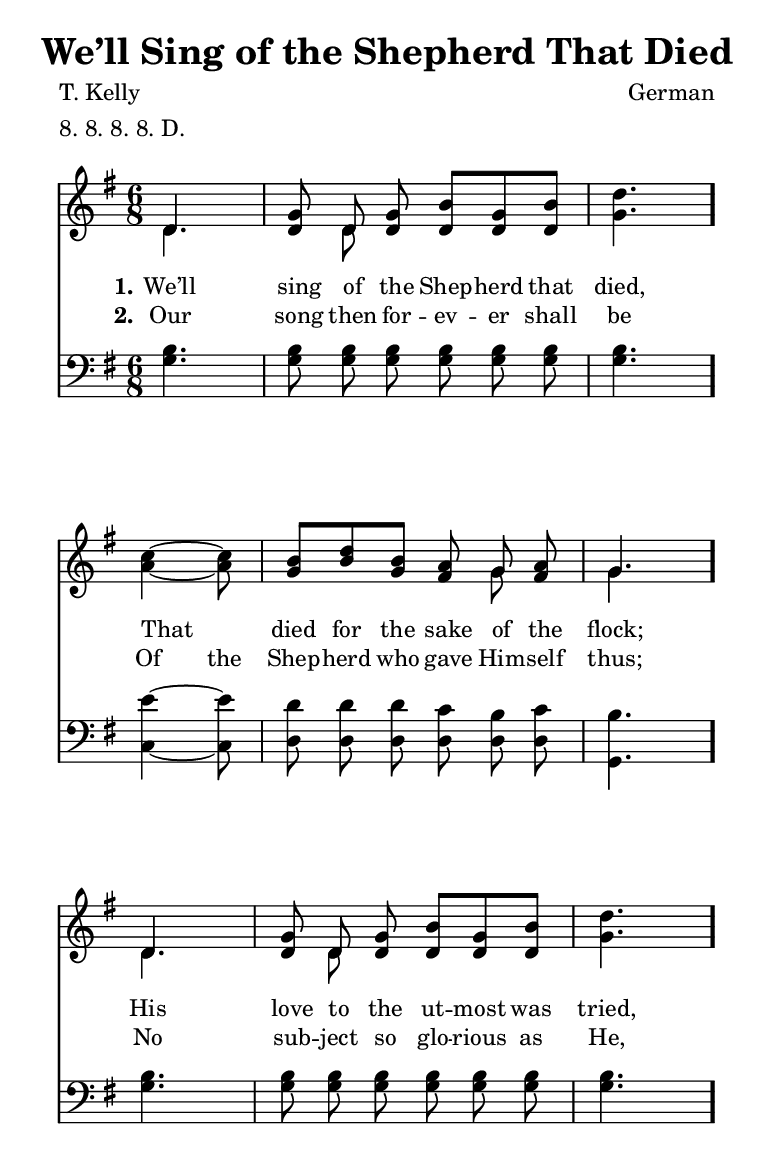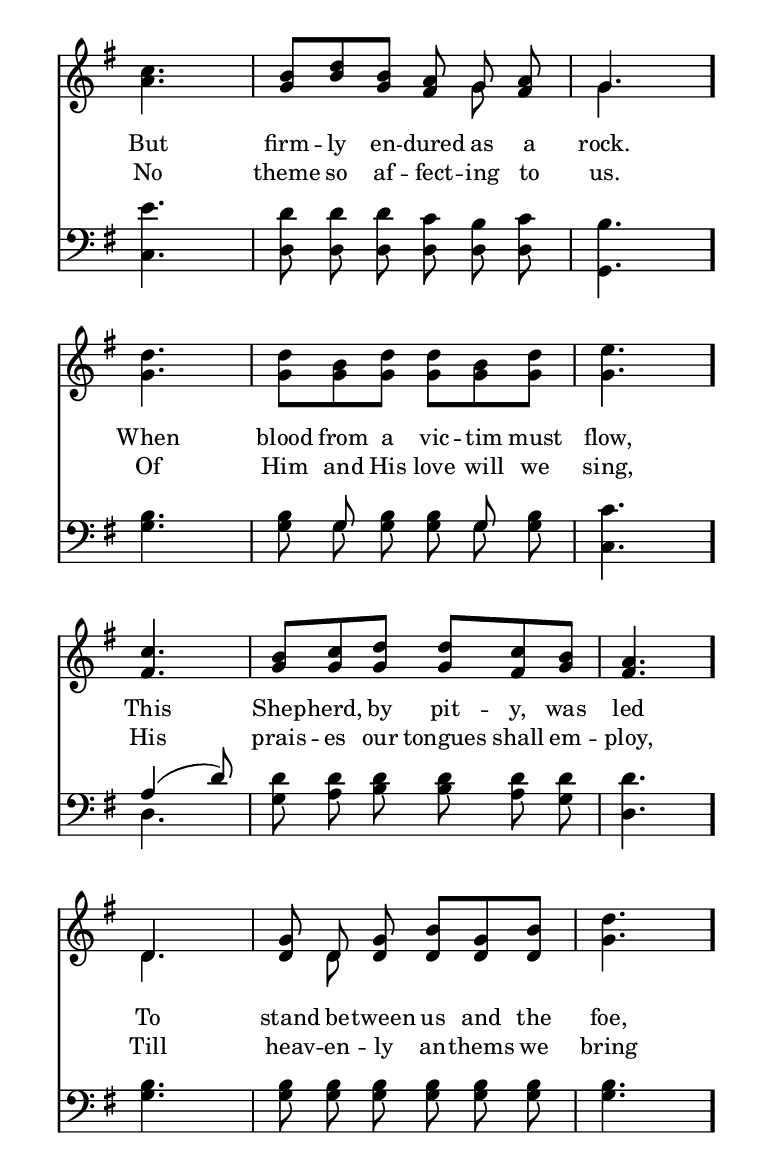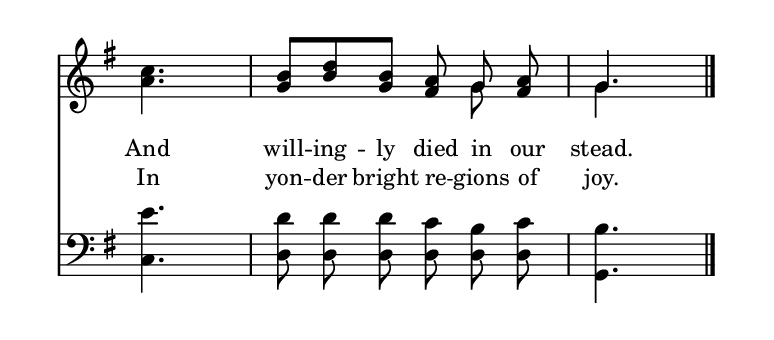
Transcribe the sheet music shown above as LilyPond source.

\include "common/global.ily"
\paper {
  \include "common/paper.ily"
  ragged-last-bottom = ##t
}

\header{
  hymnnumber = "208"
  title = "We’ll Sing of the Shepherd That Died"
  tunename = "De Fleury"
  meter = "8. 8. 8. 8. D."
  poet = "T. Kelly"
  composer = "German"
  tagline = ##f
}

global = {
  \include "common/overrides.ily"
  \override Staff.TimeSignature.style = #'numbered
  \time 6/8
  \override Score.MetronomeMark.transparent = ##t % hide all fermata changes too
  \tempo 4=80
  \key g \major
  \partial 4.
  \autoBeamOff
}

notesSoprano = {
\global
\relative c' {

  d4. g8 d g b g b | d4.
  c4 ~ c8 | b8 d b a g a | g4.
  d4. g8 d g b g b | d4.
  c4. | b8 d b a g a | g4.
  d'4. d8 b d d b d | e4.
  c4. | b8 c d d c b | a4.
  d,4. g8 d g b g b | d4.
  c4. | b8 d b a g a | g4.

  \bar "|."

}
}

notesAlto = {
\global
\relative e' {

  d4. | d8 d d d d d | g4.
  a4 ~ a8 | g b g fis g fis | g4.
  d4. | d8 d d d d d | g4.
  a4. | g8 b g fis g fis | g4.
  g4. | g8 g g g g g | g4.
  fis4. | g8 g g g fis g | fis4.
  d4. | d8 d d d d d | g4.
  a4. | g8 b g fis g fis | g4.

}
}

notesTenor = {
\global
\relative a {

  b4. | b8 b b b b b | b4.
  e4 ~ e8 | d8 d d c b c | b4.
  b4. | b8 b b b b b | b4.
  e4. | d8 d d c b c | b4.
  b4. | b8 g b b g b | c4.
  a4( d8) | d8 d d d d d | d4.
  b4. | b8 b b b b b | b4.
  e4. | d8 d d c b c | b4.

}
}

notesBass = {
\global
\relative f {

  g4. | g8 g g g g g | g4.
  c,4 ~ c8 | d8 d d d d d | g,4.
  g'4. | g8 g g g g g | g4.
  c,4. | d8 d d d d d | g,4.
  g'4. | g8 g g g g g | c,4.
  d4. | g8 a b b a g | d4.
  g4. | g8 g g g g g | g4.
  c,4. | d8 d d d d d | g,4.

}
}

wordsA = \lyricmode {
\set stanza = "1."

We’ll sing of the Shep -- herd that died, \bar "."
That died for the sake of the flock; \bar "."
His love to the ut -- most was tried, \bar "."
But firm -- ly en -- dured as a rock. \bar "."
When blood from a vic -- tim must flow, \bar "."
This Shep -- herd, by pit -- y, was led \bar "."
To stand be -- tween us and the foe, \bar "."
And will -- ing -- ly died in our stead. \bar "."

}

wordsB = \lyricmode {
\set stanza = "2."

Our song then for -- ev -- er shall be
{ \mon } Of the { \moff } Shep -- herd who gave Him -- self thus;
No sub -- ject so glo -- rious as He,
No theme so af -- fect -- ing to us.
Of Him and His love will we sing,
His prais -- es our tongues shall em -- ploy,
Till heav -- en -- ly an -- thems we bring
In yon -- der bright re -- gions of joy.

}

\score {
  \context ChoirStaff <<
    \context Staff = upper <<
      \set ChoirStaff.systemStartDelimiter = #'SystemStartBar
      \partcombine #'(2 . 9) \notesSoprano \notesAlto
      \context NullVoice = sopranos { \voiceOne << \notesSoprano >> }
      \context NullVoice = altos { \voiceTwo << \notesAlto >> }
      \context Lyrics = one   \lyricsto sopranos \wordsA
      \context Lyrics = two   \lyricsto sopranos \wordsB
    >>
    \context Staff = men <<
      \clef bass
      \partcombine #'(2 . 9) \notesTenor \notesBass
      \context NullVoice = tenors { \voiceOne << \notesTenor >> }
      \context NullVoice = basses { \voiceTwo << \notesBass >> }
    >>
  >>
  \layout {
    \include "common/layout.ily"
  }
  \midi{
    \include "common/midi.ily"
  }
}

\version "2.19.49"  % necessary for upgrading to future LilyPond versions.

% vi:set et ts=2 sw=2 ai nocindent syntax=lilypond:
